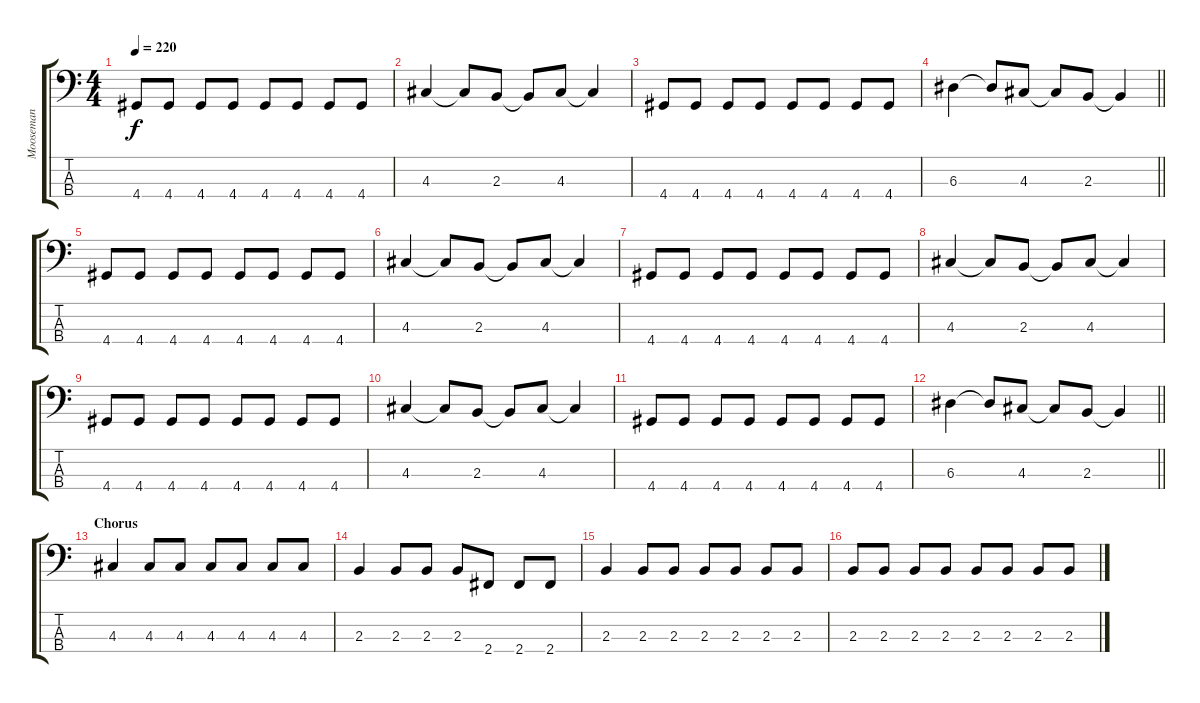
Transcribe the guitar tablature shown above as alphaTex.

\track ("Mooseman" "Mooseman") {instrument electricbassfinger}
\staff {score tabs}
\tuning (G2 D2 A1 E1) {hide}
\ts (4 4)
\tempo 220
\clef f4
\ks c
4.4.8{dy f} 4.4.8 4.4.8 4.4.8 4.4.8 4.4.8 4.4.8 4.4.8 |
4.3.4 4.3{t}.8 2.3.8 2.3{t}.8 4.3.8 4.3{t}.4 |
4.4.8 4.4.8 4.4.8 4.4.8 4.4.8 4.4.8 4.4.8 4.4.8 |
\barLineRight lightlight
6.3.4 6.3{t}.8 4.3.8 4.3{t}.8 2.3.8 2.3{t}.4 |
4.4.8 4.4.8 4.4.8 4.4.8 4.4.8 4.4.8 4.4.8 4.4.8 |
4.3.4 4.3{t}.8 2.3.8 2.3{t}.8 4.3.8 4.3{t}.4 |
4.4.8 4.4.8 4.4.8 4.4.8 4.4.8 4.4.8 4.4.8 4.4.8 |
4.3.4 4.3{t}.8 2.3.8 2.3{t}.8 4.3.8 4.3{t}.4 |
4.4.8 4.4.8 4.4.8 4.4.8 4.4.8 4.4.8 4.4.8 4.4.8 |
4.3.4 4.3{t}.8 2.3.8 2.3{t}.8 4.3.8 4.3{t}.4 |
4.4.8 4.4.8 4.4.8 4.4.8 4.4.8 4.4.8 4.4.8 4.4.8 |
\barLineRight lightlight
6.3.4 6.3{t}.8 4.3.8 4.3{t}.8 2.3.8 2.3{t}.4 |
\section ("" "Chorus ")
4.3.4 4.3.8 4.3.8 4.3.8 4.3.8 4.3.8 4.3.8 |
2.3.4 2.3.8 2.3.8 2.3.8 2.4.8 2.4.8 2.4.8 |
2.3.4 2.3.8 2.3.8 2.3.8 2.3.8 2.3.8 2.3.8 |
2.3.8 2.3.8 2.3.8 2.3.8 2.3.8 2.3.8 2.3.8 2.3.8
